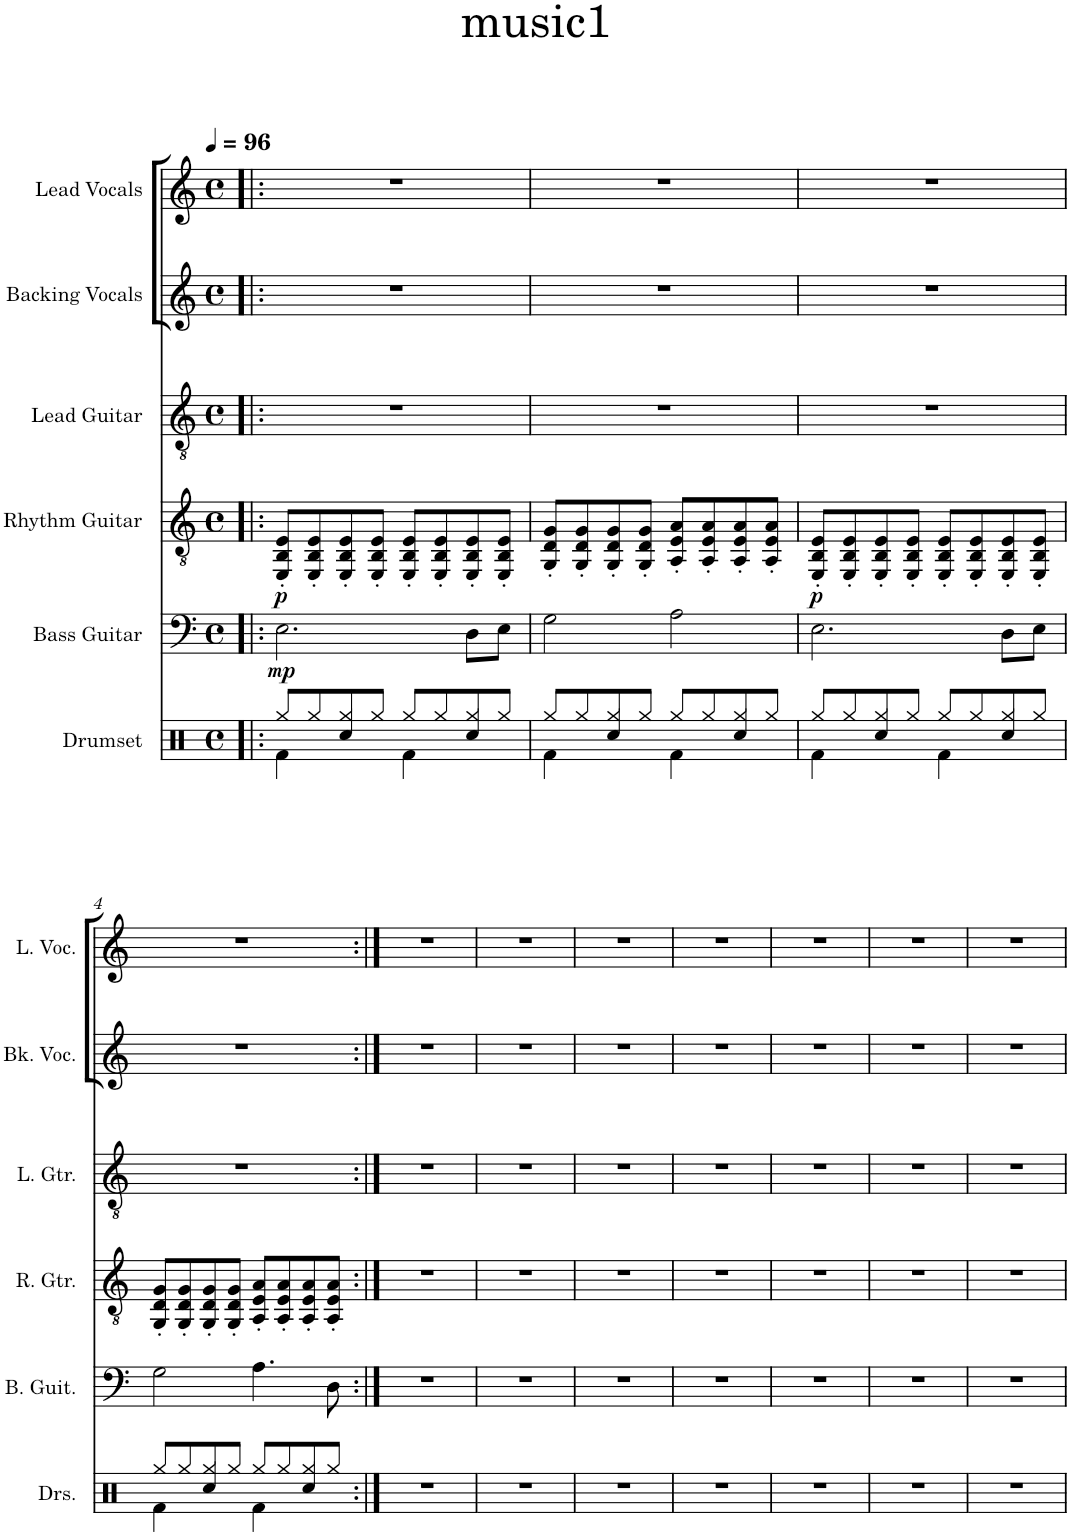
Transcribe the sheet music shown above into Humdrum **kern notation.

**kern	**kern	**dynam	**kern	**dynam	**kern	**kern	**kern
*part6	*part5	*part5	*part4	*part4	*part3	*part2	*part1
*staff6	*staff5	*staff5	*staff4	*staff4	*staff3	*staff2	*staff1
*I"Drumset	*I"Bass Guitar	*	*I"Rhythm Guitar	*	*I"Lead Guitar	*I"Backing Vocals	*I"Lead Vocals
*I'Drs.	*I'B. Guit.	*	*I'R. Gtr.	*	*I'L. Gtr.	*I'Bk. Voc.	*I'L. Voc.
*clefX	*clefF4	*	*clefGv2	*	*clefGv2	*clefG2	*clefG2
*	*Trd7c12	*	*	*	*	*	*
*k[]	*k[]	*	*k[]	*	*k[]	*k[]	*k[]
*M4/4	*M4/4	*	*M4/4	*	*M4/4	*M4/4	*M4/4
*met(c)	*met(c)	*	*met(c)	*	*met(c)	*met(c)	*met(c)
*MM96	*MM96	*	*MM96	*	*MM96	*MM96	*MM96
=1!|:	=1!|:	=1!|:	=1!|:	=1!|:	=1!|:	=1!|:	=1!|:
*^	*	*	*	*	*	*	*
!	!	!	!LO:DY:b	!	!LO:DY:b	!	!	!
8Rgg/L	4Rf\	2.E\	mp	8EE/' 8BB/' 8E/'L	p	1r	1r	1r
8Rgg/	.	.	.	8EE/' 8BB/' 8E/'	.	.	.	.
8Rgg/	4Rcc/	.	.	8EE/' 8BB/' 8E/'	.	.	.	.
8Rgg/J	.	.	.	8EE/' 8BB/' 8E/'J	.	.	.	.
8Rgg/L	4Rf\	.	.	8EE/' 8BB/' 8E/'L	.	.	.	.
8Rgg/	.	.	.	8EE/' 8BB/' 8E/'	.	.	.	.
8Rgg/	4Rcc/	8D\L	.	8EE/' 8BB/' 8E/'	.	.	.	.
8Rgg/J	.	8E\J	.	8EE/' 8BB/' 8E/'J	.	.	.	.
=2	=2	=2	=2	=2	=2	=2	=2	=2
8Rgg/L	4Rf\	2G\	.	8GG/' 8D/' 8G/'L	.	1r	1r	1r
8Rgg/	.	.	.	8GG/' 8D/' 8G/'	.	.	.	.
8Rgg/	4Rcc/	.	.	8GG/' 8D/' 8G/'	.	.	.	.
8Rgg/J	.	.	.	8GG/' 8D/' 8G/'J	.	.	.	.
8Rgg/L	4Rf\	2A\	.	8AA/' 8E/' 8A/'L	.	.	.	.
8Rgg/	.	.	.	8AA/' 8E/' 8A/'	.	.	.	.
8Rgg/	4Rcc/	.	.	8AA/' 8E/' 8A/'	.	.	.	.
8Rgg/J	.	.	.	8AA/' 8E/' 8A/'J	.	.	.	.
=3	=3	=3	=3	=3	=3	=3	=3	=3
!	!	!	!	!	!LO:DY:b	!	!	!
8Rgg/L	4Rf\	2.E\	.	8EE/' 8BB/' 8E/'L	p	1r	1r	1r
8Rgg/	.	.	.	8EE/' 8BB/' 8E/'	.	.	.	.
8Rgg/	4Rcc/	.	.	8EE/' 8BB/' 8E/'	.	.	.	.
8Rgg/J	.	.	.	8EE/' 8BB/' 8E/'J	.	.	.	.
8Rgg/L	4Rf\	.	.	8EE/' 8BB/' 8E/'L	.	.	.	.
8Rgg/	.	.	.	8EE/' 8BB/' 8E/'	.	.	.	.
8Rgg/	4Rcc/	8D\L	.	8EE/' 8BB/' 8E/'	.	.	.	.
8Rgg/J	.	8E\J	.	8EE/' 8BB/' 8E/'J	.	.	.	.
!!LO:LB:g=z
=4	=4	=4	=4	=4	=4	=4	=4	=4
8Rgg/L	4Rf\	2G\	.	8GG/' 8D/' 8G/'L	.	1r	1r	1r
8Rgg/	.	.	.	8GG/' 8D/' 8G/'	.	.	.	.
8Rgg/	4Rcc/	.	.	8GG/' 8D/' 8G/'	.	.	.	.
8Rgg/J	.	.	.	8GG/' 8D/' 8G/'J	.	.	.	.
8Rgg/L	4Rf\	4.A\	.	8AA/' 8E/' 8A/'L	.	.	.	.
8Rgg/	.	.	.	8AA/' 8E/' 8A/'	.	.	.	.
8Rgg/	4Rcc/	.	.	8AA/' 8E/' 8A/'	.	.	.	.
8Rgg/J	.	8D\	.	8AA/' 8E/' 8A/'J	.	.	.	.
*v	*v	*	*	*	*	*	*	*
=5:|!	=5:|!	=5:|!	=5:|!	=5:|!	=5:|!	=5:|!	=5:|!
1r	1r	.	1r	.	1r	1r	1r
=6	=6	=6	=6	=6	=6	=6	=6
1r	1r	.	1r	.	1r	1r	1r
=7	=7	=7	=7	=7	=7	=7	=7
1r	1r	.	1r	.	1r	1r	1r
=8	=8	=8	=8	=8	=8	=8	=8
1r	1r	.	1r	.	1r	1r	1r
=9	=9	=9	=9	=9	=9	=9	=9
1r	1r	.	1r	.	1r	1r	1r
=10	=10	=10	=10	=10	=10	=10	=10
1r	1r	.	1r	.	1r	1r	1r
=11	=11	=11	=11	=11	=11	=11	=11
1r	1r	.	1r	.	1r	1r	1r
=	=	=	=	=	=	=	=
*-	*-	*-	*-	*-	*-	*-	*-
